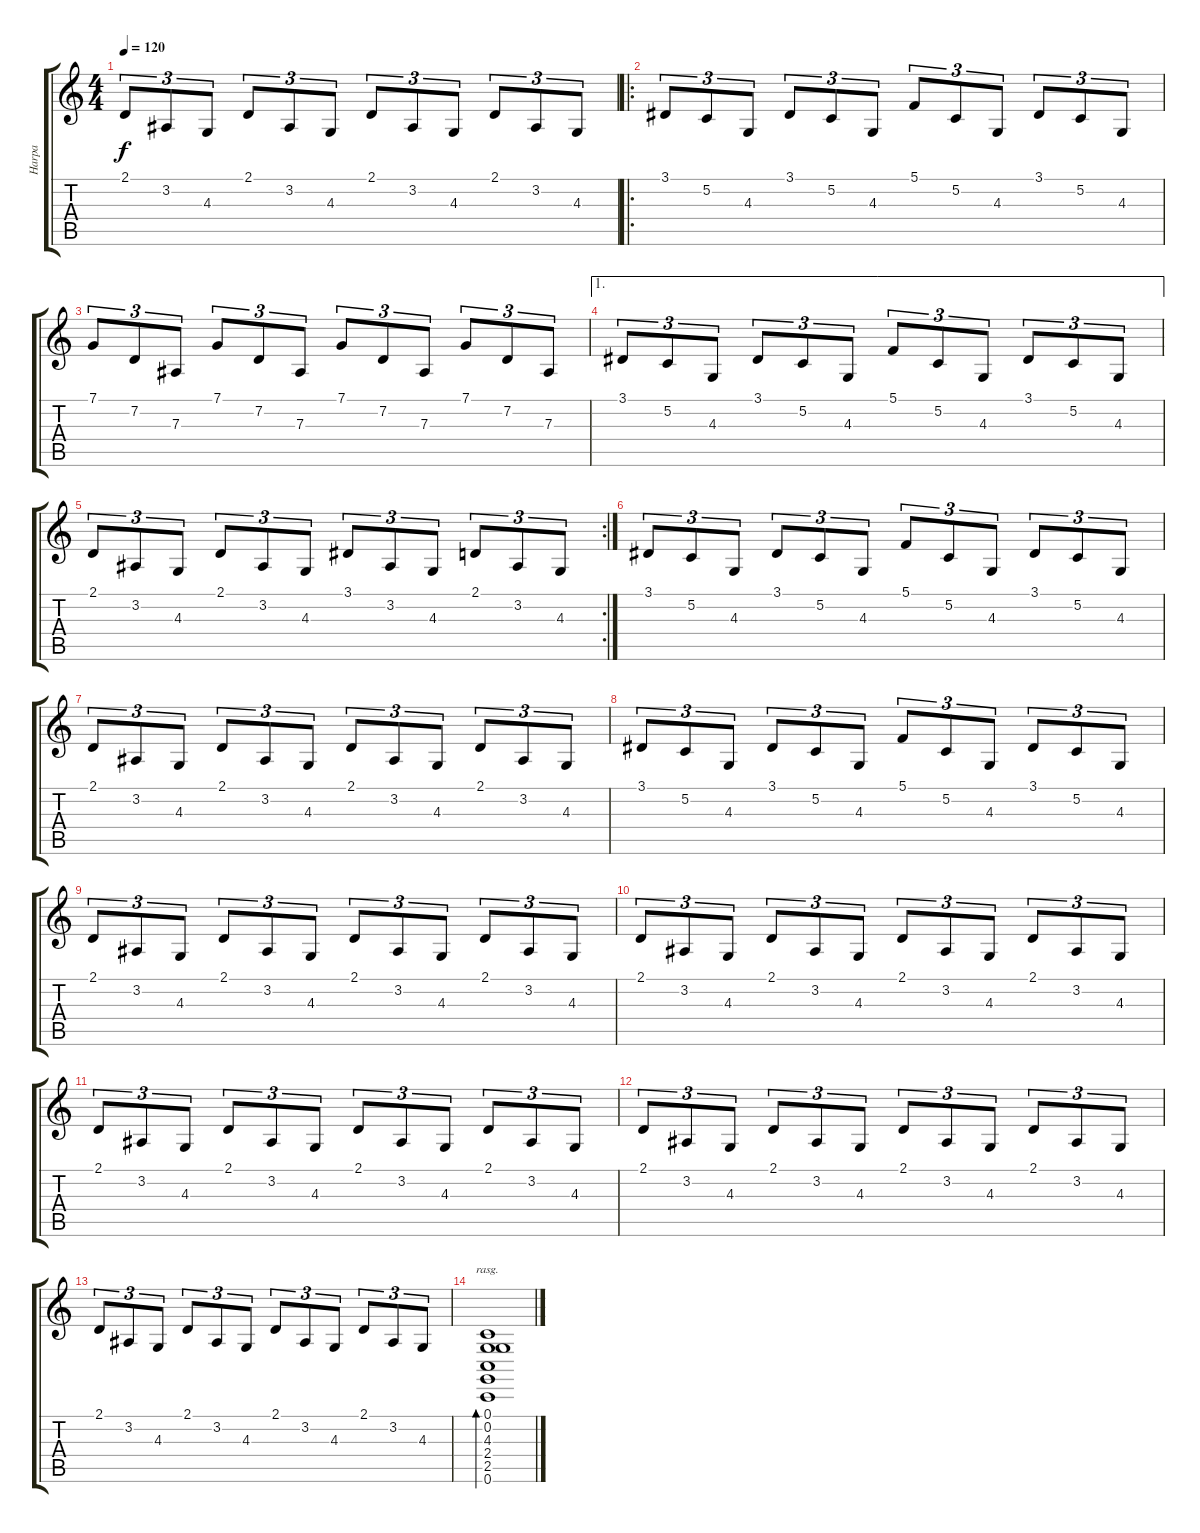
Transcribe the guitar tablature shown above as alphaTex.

\track ("Harpa" "Harpa") {instrument orchestralharp}
\staff {score tabs}
\tuning (C4 G3 Eb3 Bb2 F2 C2) {hide}
\ts (4 4)
\tempo 120
\clef g2
\ks c
2.1.8{tu (3 2) dy f} 3.2.8{tu (3 2)} 4.3.8{tu (3 2)} 2.1.8{tu (3 2)} 3.2.8{tu (3 2)} 4.3.8{tu (3 2)} 2.1.8{tu (3 2)} 3.2.8{tu (3 2)} 4.3.8{tu (3 2)} 2.1.8{tu (3 2)} 3.2.8{tu (3 2)} 4.3.8{tu (3 2)} |
\ro
3.1.8{tu (3 2)} 5.2.8{tu (3 2)} 4.3.8{tu (3 2)} 3.1.8{tu (3 2)} 5.2.8{tu (3 2)} 4.3.8{tu (3 2)} 5.1.8{tu (3 2)} 5.2.8{tu (3 2)} 4.3.8{tu (3 2)} 3.1.8{tu (3 2)} 5.2.8{tu (3 2)} 4.3.8{tu (3 2)} |
7.1.8{tu (3 2)} 7.2.8{tu (3 2)} 7.3.8{tu (3 2)} 7.1.8{tu (3 2)} 7.2.8{tu (3 2)} 7.3.8{tu (3 2)} 7.1.8{tu (3 2)} 7.2.8{tu (3 2)} 7.3.8{tu (3 2)} 7.1.8{tu (3 2)} 7.2.8{tu (3 2)} 7.3.8{tu (3 2)} |
\ae 1
3.1.8{tu (3 2)} 5.2.8{tu (3 2)} 4.3.8{tu (3 2)} 3.1.8{tu (3 2)} 5.2.8{tu (3 2)} 4.3.8{tu (3 2)} 5.1.8{tu (3 2)} 5.2.8{tu (3 2)} 4.3.8{tu (3 2)} 3.1.8{tu (3 2)} 5.2.8{tu (3 2)} 4.3.8{tu (3 2)} |
\rc 2
2.1.8{tu (3 2)} 3.2.8{tu (3 2)} 4.3.8{tu (3 2)} 2.1.8{tu (3 2)} 3.2.8{tu (3 2)} 4.3.8{tu (3 2)} 3.1.8{tu (3 2)} 3.2.8{tu (3 2)} 4.3.8{tu (3 2)} 2.1.8{tu (3 2)} 3.2.8{tu (3 2)} 4.3.8{tu (3 2)} |
3.1.8{tu (3 2)} 5.2.8{tu (3 2)} 4.3.8{tu (3 2)} 3.1.8{tu (3 2)} 5.2.8{tu (3 2)} 4.3.8{tu (3 2)} 5.1.8{tu (3 2)} 5.2.8{tu (3 2)} 4.3.8{tu (3 2)} 3.1.8{tu (3 2)} 5.2.8{tu (3 2)} 4.3.8{tu (3 2)} |
2.1.8{tu (3 2)} 3.2.8{tu (3 2)} 4.3.8{tu (3 2)} 2.1.8{tu (3 2)} 3.2.8{tu (3 2)} 4.3.8{tu (3 2)} 2.1.8{tu (3 2)} 3.2.8{tu (3 2)} 4.3.8{tu (3 2)} 2.1.8{tu (3 2)} 3.2.8{tu (3 2)} 4.3.8{tu (3 2)} |
3.1.8{tu (3 2)} 5.2.8{tu (3 2)} 4.3.8{tu (3 2)} 3.1.8{tu (3 2)} 5.2.8{tu (3 2)} 4.3.8{tu (3 2)} 5.1.8{tu (3 2)} 5.2.8{tu (3 2)} 4.3.8{tu (3 2)} 3.1.8{tu (3 2)} 5.2.8{tu (3 2)} 4.3.8{tu (3 2)} |
2.1.8{tu (3 2)} 3.2.8{tu (3 2)} 4.3.8{tu (3 2)} 2.1.8{tu (3 2)} 3.2.8{tu (3 2)} 4.3.8{tu (3 2)} 2.1.8{tu (3 2)} 3.2.8{tu (3 2)} 4.3.8{tu (3 2)} 2.1.8{tu (3 2)} 3.2.8{tu (3 2)} 4.3.8{tu (3 2)} |
2.1.8{tu (3 2) volume 7} 3.2.8{tu (3 2)} 4.3.8{tu (3 2)} 2.1.8{tu (3 2)} 3.2.8{tu (3 2)} 4.3.8{tu (3 2)} 2.1.8{tu (3 2)} 3.2.8{tu (3 2)} 4.3.8{tu (3 2)} 2.1.8{tu (3 2)} 3.2.8{tu (3 2)} 4.3.8{tu (3 2)} |
2.1.8{tu (3 2)} 3.2.8{tu (3 2)} 4.3.8{tu (3 2)} 2.1.8{tu (3 2)} 3.2.8{tu (3 2)} 4.3.8{tu (3 2)} 2.1.8{tu (3 2)} 3.2.8{tu (3 2)} 4.3.8{tu (3 2)} 2.1.8{tu (3 2)} 3.2.8{tu (3 2)} 4.3.8{tu (3 2)} |
2.1.8{tu (3 2)} 3.2.8{tu (3 2)} 4.3.8{tu (3 2)} 2.1.8{tu (3 2)} 3.2.8{tu (3 2)} 4.3.8{tu (3 2)} 2.1.8{tu (3 2)} 3.2.8{tu (3 2)} 4.3.8{tu (3 2)} 2.1.8{tu (3 2)} 3.2.8{tu (3 2)} 4.3.8{tu (3 2)} |
2.1.8{tu (3 2)} 3.2.8{tu (3 2)} 4.3.8{tu (3 2)} 2.1.8{tu (3 2)} 3.2.8{tu (3 2)} 4.3.8{tu (3 2)} 2.1.8{tu (3 2)} 3.2.8{tu (3 2)} 4.3.8{tu (3 2)} 2.1.8{tu (3 2)} 3.2.8{tu (3 2)} 4.3.8{tu (3 2)} |
(0.1 0.2 4.3 2.4 2.5 0.6).1{bd 120 rasg ii}
